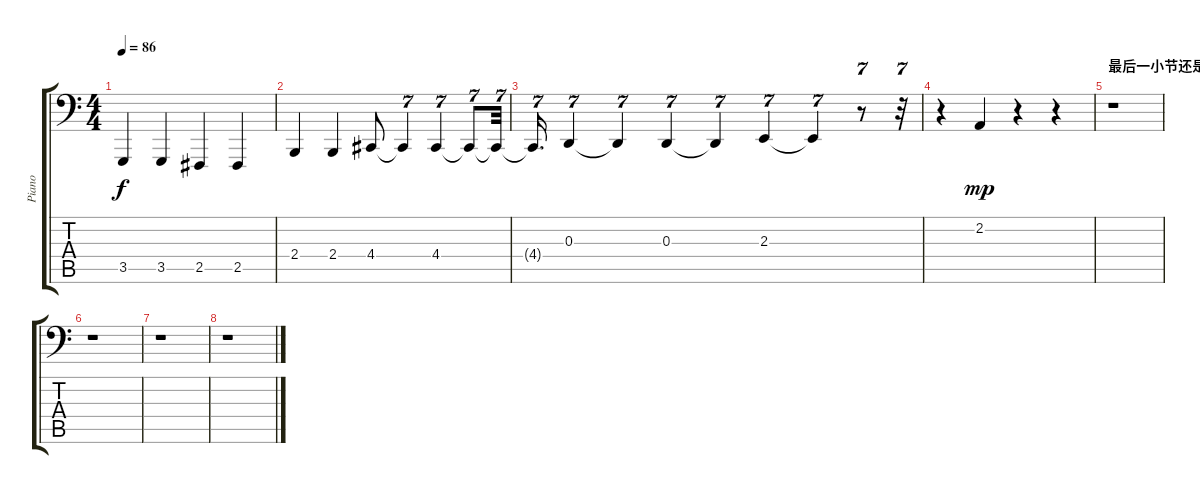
\track ("Piano" "Piano") {instrument brightacousticpiano}
\staff {score tabs}
\tuning (C3 G2 D2 A1 E1 B0) {hide}
\ts (4 4)
\tempo 86
\clef f4
\ks c
3.5.4{dy f} 3.5.4 2.5.4 2.5.4 |
2.4.4 2.4.4 4.4.8 4.4{t}.4{tu (7 4)} 4.4.4{tu (7 4)} 4.4{t}.8{tu (7 4)} 4.4{t}.32{tu (7 4)} |
4.4{t}.16{d tu (7 4)} 0.3.4{tu (7 4)} 0.3{t}.4{tu (7 4)} 0.3.4{tu (7 4)} 0.3{t}.4{tu (7 4)} 2.3.4{tu (7 4)} 2.3{t}.4{tu (7 4)} r.8{tu (7 4)} r.32{tu (7 4)} |
r.4 2.2.4{dy mp} r.4 r.4 |
\section ("" "最后一小节还是扒快了  有时间再修改")
r.1 |
r.1 |
r.1 |
r.1
